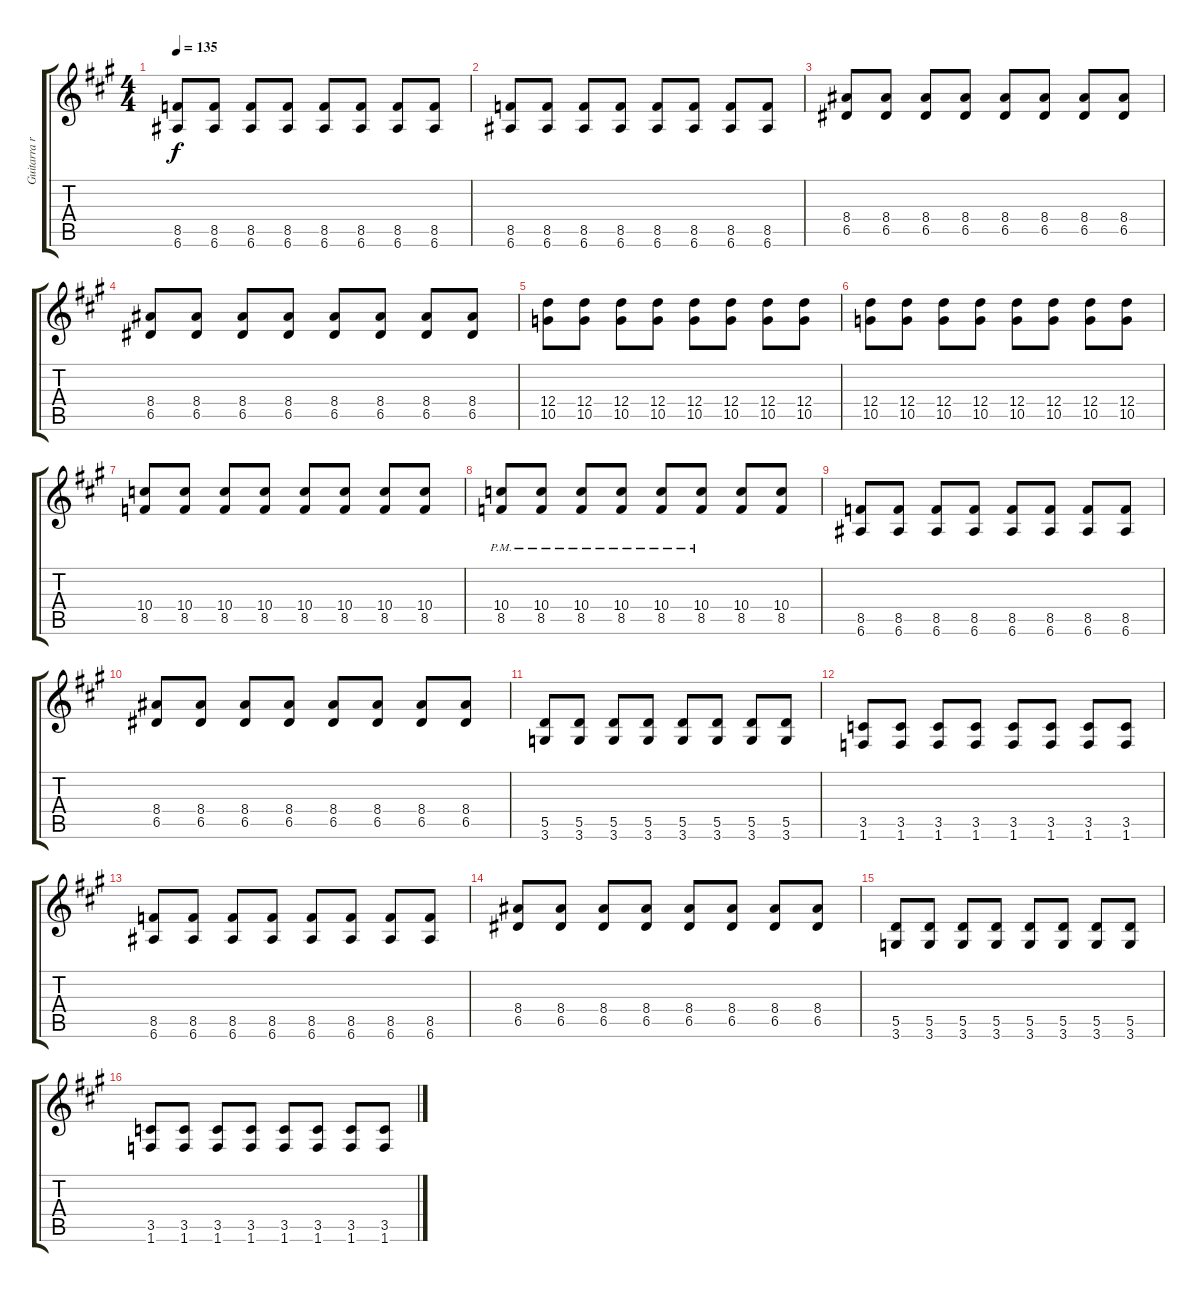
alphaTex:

\track ("Guitarra ritmica" "Guitarra r") {instrument distortionguitar}
\staff {score tabs}
\tuning (E4 B3 G3 D3 A2 E2) {hide}
\ts (4 4)
\tempo 135
\clef g2
\ks a
(8.5 6.6).8{dy f} (8.5 6.6).8 (8.5 6.6).8 (8.5 6.6).8 (8.5 6.6).8 (8.5 6.6).8 (8.5 6.6).8 (8.5 6.6).8 |
(8.5 6.6).8 (8.5 6.6).8 (8.5 6.6).8 (8.5 6.6).8 (8.5 6.6).8 (8.5 6.6).8 (8.5 6.6).8 (8.5 6.6).8 |
(8.4 6.5).8 (8.4 6.5).8 (8.4 6.5).8 (8.4 6.5).8 (8.4 6.5).8 (8.4 6.5).8 (8.4 6.5).8 (8.4 6.5).8 |
(8.4 6.5).8 (8.4 6.5).8 (8.4 6.5).8 (8.4 6.5).8 (8.4 6.5).8 (8.4 6.5).8 (8.4 6.5).8 (8.4 6.5).8 |
(12.4 10.5).8 (12.4 10.5).8 (12.4 10.5).8 (12.4 10.5).8 (12.4 10.5).8 (12.4 10.5).8 (12.4 10.5).8 (12.4 10.5).8 |
(12.4 10.5).8 (12.4 10.5).8 (12.4 10.5).8 (12.4 10.5).8 (12.4 10.5).8 (12.4 10.5).8 (12.4 10.5).8 (12.4 10.5).8 |
(10.4 8.5).8 (10.4 8.5).8 (10.4 8.5).8 (10.4 8.5).8 (10.4 8.5).8 (10.4 8.5).8 (10.4 8.5).8 (10.4 8.5).8 |
(10.4{pm} 8.5{pm}).8 (10.4{pm} 8.5{pm}).8 (10.4{pm} 8.5{pm}).8 (10.4{pm} 8.5{pm}).8 (10.4{pm} 8.5{pm}).8 (10.4{pm} 8.5{pm}).8 (10.4 8.5).8 (10.4 8.5).8 |
(8.5 6.6).8 (8.5 6.6).8 (8.5 6.6).8 (8.5 6.6).8 (8.5 6.6).8 (8.5 6.6).8 (8.5 6.6).8 (8.5 6.6).8 |
(8.4 6.5).8 (8.4 6.5).8 (8.4 6.5).8 (8.4 6.5).8 (8.4 6.5).8 (8.4 6.5).8 (8.4 6.5).8 (8.4 6.5).8 |
(5.5 3.6).8 (5.5 3.6).8 (5.5 3.6).8 (5.5 3.6).8 (5.5 3.6).8 (5.5 3.6).8 (5.5 3.6).8 (5.5 3.6).8 |
(3.5 1.6).8 (3.5 1.6).8 (3.5 1.6).8 (3.5 1.6).8 (3.5 1.6).8 (3.5 1.6).8 (3.5 1.6).8 (3.5 1.6).8 |
(8.5 6.6).8 (8.5 6.6).8 (8.5 6.6).8 (8.5 6.6).8 (8.5 6.6).8 (8.5 6.6).8 (8.5 6.6).8 (8.5 6.6).8 |
(8.4 6.5).8 (8.4 6.5).8 (8.4 6.5).8 (8.4 6.5).8 (8.4 6.5).8 (8.4 6.5).8 (8.4 6.5).8 (8.4 6.5).8 |
(5.5 3.6).8 (5.5 3.6).8 (5.5 3.6).8 (5.5 3.6).8 (5.5 3.6).8 (5.5 3.6).8 (5.5 3.6).8 (5.5 3.6).8 |
(3.5 1.6).8 (3.5 1.6).8 (3.5 1.6).8 (3.5 1.6).8 (3.5 1.6).8 (3.5 1.6).8 (3.5 1.6).8 (3.5 1.6).8
